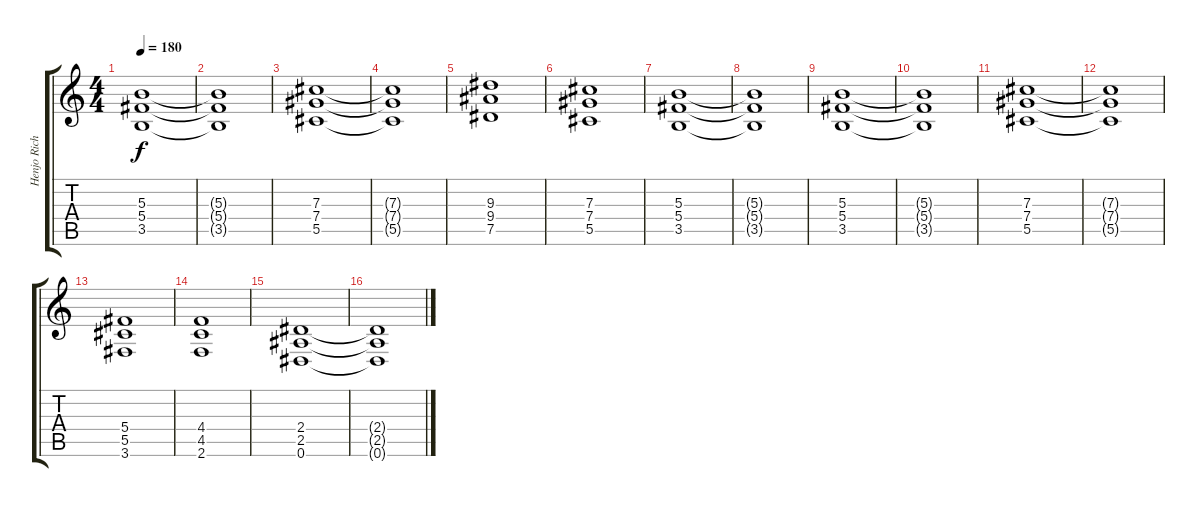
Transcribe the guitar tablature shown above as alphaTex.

\track ("Henjo Richter Lead 1" "Henjo Rich") {instrument distortionguitar}
\staff {score tabs}
\tuning (Eb4 Bb3 Gb3 Db3 Ab2 Eb2) {hide}
\ts (4 4)
\tempo 180
\clef g2
\ks c
(5.3 5.4 3.5).1{dy f} |
(5.3{t} 5.4{t} 3.5{t}).1 |
(7.3 7.4 5.5).1 |
(7.3{t} 7.4{t} 5.5{t}).1 |
(9.3 9.4 7.5).1 |
(7.3 7.4 5.5).1 |
(5.3 5.4 3.5).1 |
(5.3{t} 5.4{t} 3.5{t}).1 |
(5.3 5.4 3.5).1 |
(5.3{t} 5.4{t} 3.5{t}).1 |
(7.3 7.4 5.5).1 |
(7.3{t} 7.4{t} 5.5{t}).1 |
(5.4 5.5 3.6).1 |
(4.4 4.5 2.6).1 |
(2.4 2.5 0.6).1 |
(2.4{t} 2.5{t} 0.6{t}).1
